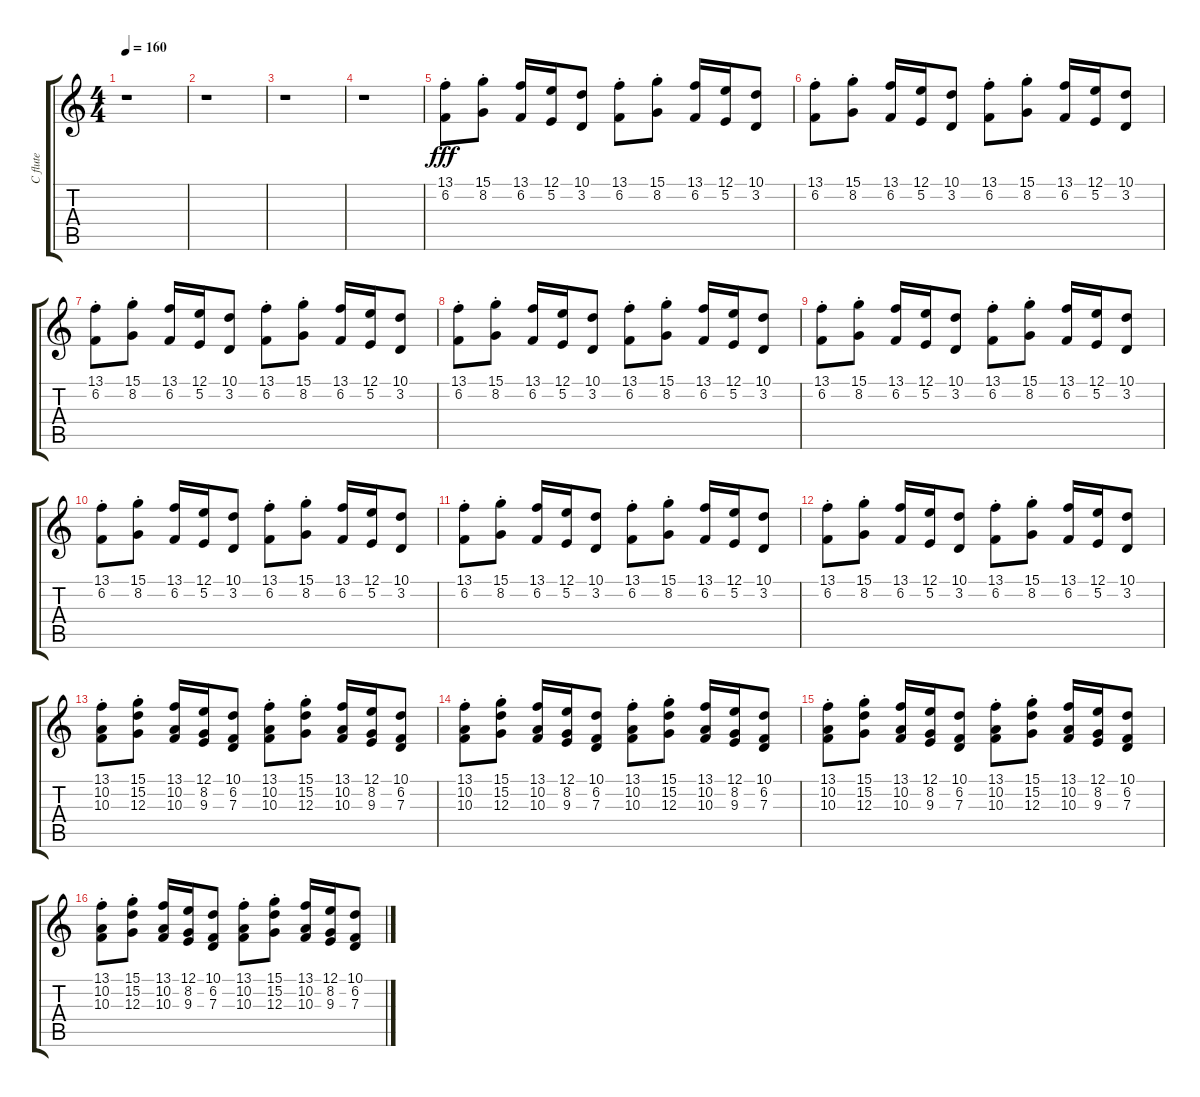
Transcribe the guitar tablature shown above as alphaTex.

\track ("C flute" "C flute") {instrument flute}
\staff {score tabs}
\tuning (E4 B3 G3 D3 A2 E2) {hide}
\ts (4 4)
\tempo 160
\clef g2
\ks c
r.1{dy fff} |
r.1 |
r.1 |
r.1 |
(13.1{st} 6.2{st}).8 (15.1{st} 8.2{st}).8 (13.1 6.2).16 (12.1 5.2).16 (10.1 3.2).8 (13.1{st} 6.2{st}).8 (15.1{st} 8.2{st}).8 (13.1 6.2).16 (12.1 5.2).16 (10.1 3.2).8 |
(13.1{st} 6.2{st}).8 (15.1{st} 8.2{st}).8 (13.1 6.2).16 (12.1 5.2).16 (10.1 3.2).8 (13.1{st} 6.2{st}).8 (15.1{st} 8.2{st}).8 (13.1 6.2).16 (12.1 5.2).16 (10.1 3.2).8 |
(13.1{st} 6.2{st}).8 (15.1{st} 8.2{st}).8 (13.1 6.2).16 (12.1 5.2).16 (10.1 3.2).8 (13.1{st} 6.2{st}).8 (15.1{st} 8.2{st}).8 (13.1 6.2).16 (12.1 5.2).16 (10.1 3.2).8 |
(13.1{st} 6.2{st}).8 (15.1{st} 8.2{st}).8 (13.1 6.2).16 (12.1 5.2).16 (10.1 3.2).8 (13.1{st} 6.2{st}).8 (15.1{st} 8.2{st}).8 (13.1 6.2).16 (12.1 5.2).16 (10.1 3.2).8 |
(13.1{st} 6.2{st}).8 (15.1{st} 8.2{st}).8 (13.1 6.2).16 (12.1 5.2).16 (10.1 3.2).8 (13.1{st} 6.2{st}).8 (15.1{st} 8.2{st}).8 (13.1 6.2).16 (12.1 5.2).16 (10.1 3.2).8 |
(13.1{st} 6.2{st}).8 (15.1{st} 8.2{st}).8 (13.1 6.2).16 (12.1 5.2).16 (10.1 3.2).8 (13.1{st} 6.2{st}).8 (15.1{st} 8.2{st}).8 (13.1 6.2).16 (12.1 5.2).16 (10.1 3.2).8 |
(13.1{st} 6.2{st}).8 (15.1{st} 8.2{st}).8 (13.1 6.2).16 (12.1 5.2).16 (10.1 3.2).8 (13.1{st} 6.2{st}).8 (15.1{st} 8.2{st}).8 (13.1 6.2).16 (12.1 5.2).16 (10.1 3.2).8 |
(13.1{st} 6.2{st}).8 (15.1{st} 8.2{st}).8 (13.1 6.2).16 (12.1 5.2).16 (10.1 3.2).8 (13.1{st} 6.2{st}).8 (15.1{st} 8.2{st}).8 (13.1 6.2).16 (12.1 5.2).16 (10.1 3.2).8 |
(13.1{st} 10.2{st} 10.3{st}).8 (15.1{st} 15.2{st} 12.3{st}).8 (13.1 10.2 10.3).16 (12.1 8.2 9.3).16 (10.1 6.2 7.3).8 (13.1{st} 10.2{st} 10.3{st}).8 (15.1{st} 15.2{st} 12.3{st}).8 (13.1 10.2 10.3).16 (12.1 8.2 9.3).16 (10.1 6.2 7.3).8 |
(13.1{st} 10.2{st} 10.3{st}).8 (15.1{st} 15.2{st} 12.3{st}).8 (13.1 10.2 10.3).16 (12.1 8.2 9.3).16 (10.1 6.2 7.3).8 (13.1{st} 10.2{st} 10.3{st}).8 (15.1{st} 15.2{st} 12.3{st}).8 (13.1 10.2 10.3).16 (12.1 8.2 9.3).16 (10.1 6.2 7.3).8 |
(13.1{st} 10.2{st} 10.3{st}).8 (15.1{st} 15.2{st} 12.3{st}).8 (13.1 10.2 10.3).16 (12.1 8.2 9.3).16 (10.1 6.2 7.3).8 (13.1{st} 10.2{st} 10.3{st}).8 (15.1{st} 15.2{st} 12.3{st}).8 (13.1 10.2 10.3).16 (12.1 8.2 9.3).16 (10.1 6.2 7.3).8 |
(13.1{st} 10.2{st} 10.3{st}).8 (15.1{st} 15.2{st} 12.3{st}).8 (13.1 10.2 10.3).16 (12.1 8.2 9.3).16 (10.1 6.2 7.3).8 (13.1{st} 10.2{st} 10.3{st}).8 (15.1{st} 15.2{st} 12.3{st}).8 (13.1 10.2 10.3).16 (12.1 8.2 9.3).16 (10.1 6.2 7.3).8
